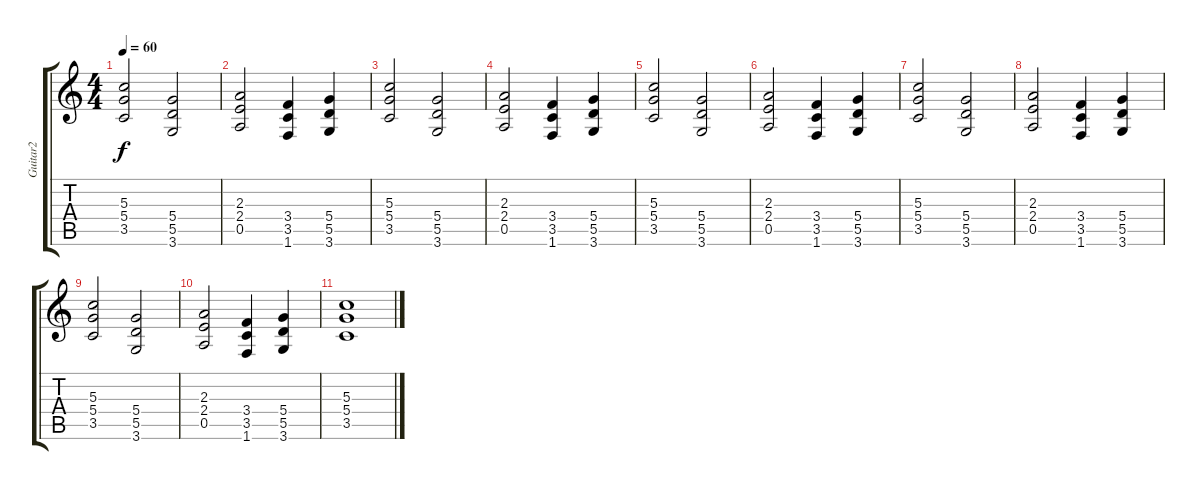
\track ("Guitar2" "Guitar2") {instrument overdrivenguitar}
\staff {score tabs}
\tuning (E4 B3 G3 D3 A2 E2) {hide}
\ts (4 4)
\tempo 60
\clef g2
\ks c
(5.3 5.4 3.5).2{dy f} (5.4 5.5 3.6).2 |
(2.3 2.4 0.5).2 (3.4 3.5 1.6).4 (5.4 5.5 3.6).4 |
(5.3 5.4 3.5).2 (5.4 5.5 3.6).2 |
(2.3 2.4 0.5).2 (3.4 3.5 1.6).4 (5.4 5.5 3.6).4 |
(5.3 5.4 3.5).2 (5.4 5.5 3.6).2 |
(2.3 2.4 0.5).2 (3.4 3.5 1.6).4 (5.4 5.5 3.6).4 |
(5.3 5.4 3.5).2 (5.4 5.5 3.6).2 |
(2.3 2.4 0.5).2 (3.4 3.5 1.6).4 (5.4 5.5 3.6).4 |
(5.3 5.4 3.5).2 (5.4 5.5 3.6).2 |
(2.3 2.4 0.5).2 (3.4 3.5 1.6).4 (5.4 5.5 3.6).4 |
(5.3 5.4 3.5).1{volume 8}
